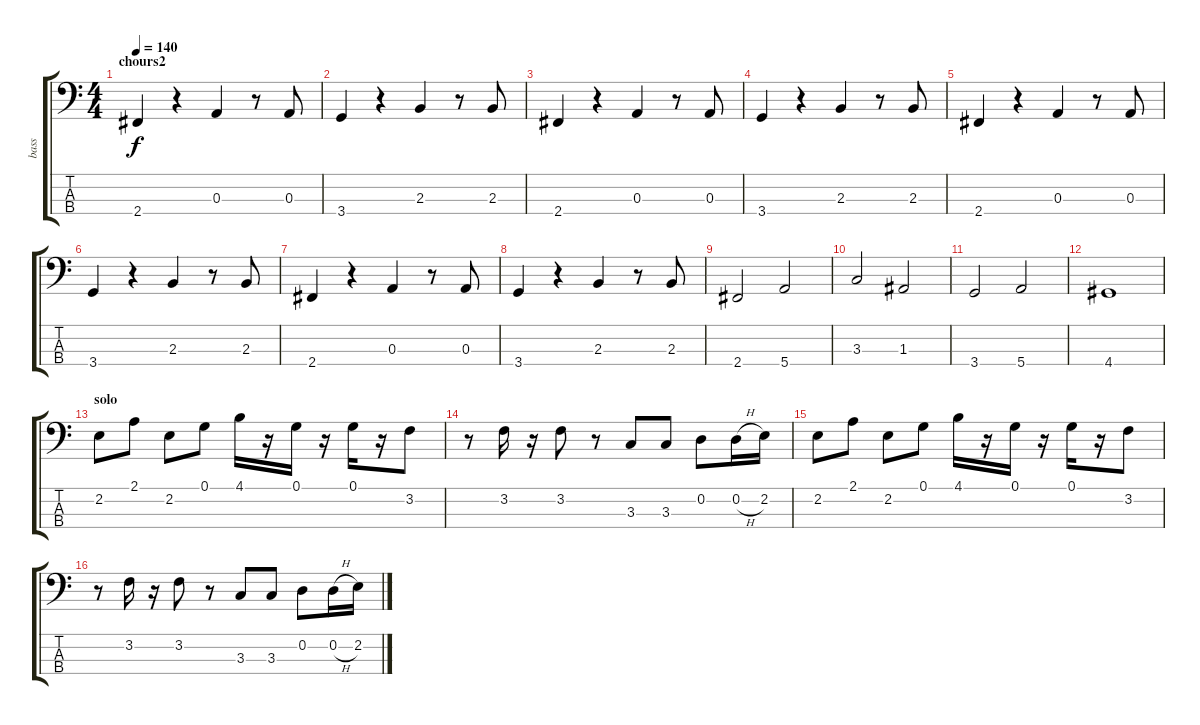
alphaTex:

\track ("bass" "bass") {instrument electricbassfinger}
\staff {score tabs}
\tuning (G2 D2 A1 E1) {hide}
\ts (4 4)
\section ("" "chours2")
\tempo 140
\clef f4
\ks c
2.4.4{dy f} r.4 0.3.4 r.8 0.3.8 |
3.4.4 r.4 2.3.4 r.8 2.3.8 |
2.4.4 r.4 0.3.4 r.8 0.3.8 |
3.4.4 r.4 2.3.4 r.8 2.3.8 |
2.4.4 r.4 0.3.4 r.8 0.3.8 |
3.4.4 r.4 2.3.4 r.8 2.3.8 |
2.4.4 r.4 0.3.4 r.8 0.3.8 |
3.4.4 r.4 2.3.4 r.8 2.3.8 |
2.4.2 5.4.2 |
3.3.2 1.3.2 |
3.4.2 5.4.2 |
4.4.1 |
\section ("" "solo")
2.2.8 2.1.8 2.2.8 0.1.8 4.1.16 r.16 0.1.16 r.16 0.1.16 r.16 3.2.8 |
r.8 3.2.16 r.16 3.2.8 r.8 3.3.8 3.3.8 0.2.8 0.2{h}.16 2.2.16 |
2.2.8 2.1.8 2.2.8 0.1.8 4.1.16 r.16 0.1.16 r.16 0.1.16 r.16 3.2.8 |
r.8 3.2.16 r.16 3.2.8 r.8 3.3.8 3.3.8 0.2.8 0.2{h}.16 2.2.16
